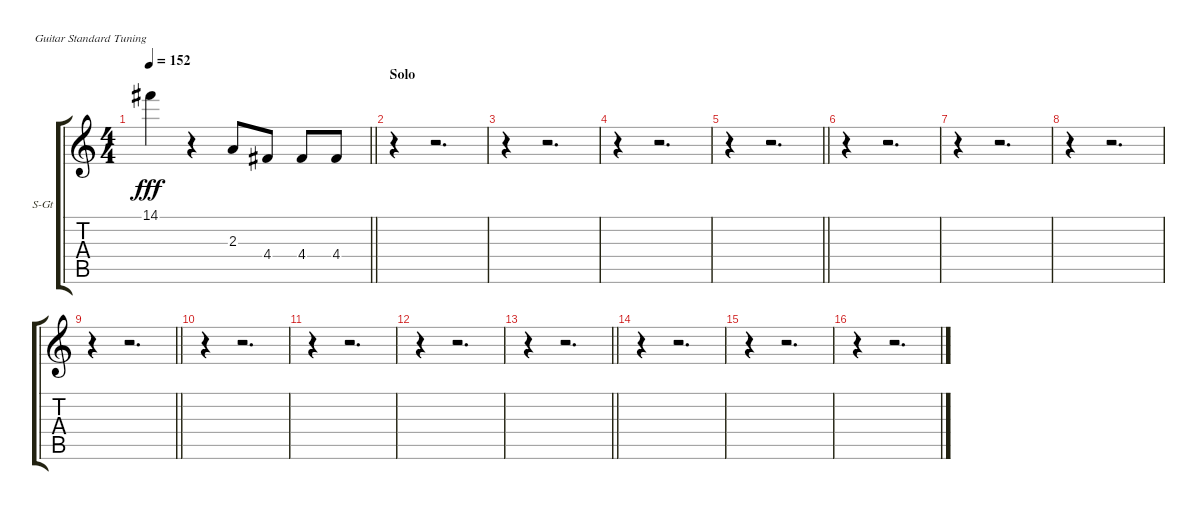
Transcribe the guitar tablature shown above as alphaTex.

\bracketExtendMode groupsimilarinstruments
\firstSystemTrackNameOrientation horizontal
\otherSystemsTrackNameOrientation horizontal
\track ("Voice" "S-Gt") {instrument lead1square}
\staff {score tabs}
\tuning (E4 B3 G3 D3 A2 E2)
\displaytranspose 12
\ts (4 4)
\tempo 152
\clef g2
\barLineRight lightlight
\ks c
14.1{t}.4{dy fff} r.4 2.3.8 4.4.8 4.4.8 4.4.8 |
\section ("" "Solo")
r.4 r.2{d} |
r.4 r.2{d} |
r.4 r.2{d} |
\barLineRight lightlight
r.4 r.2{d} |
r.4 r.2{d} |
r.4 r.2{d} |
r.4 r.2{d} |
\barLineRight lightlight
r.4 r.2{d} |
r.4 r.2{d} |
r.4 r.2{d} |
r.4 r.2{d} |
\barLineRight lightlight
r.4 r.2{d} |
r.4 r.2{d} |
r.4 r.2{d} |
r.4 r.2{d}
